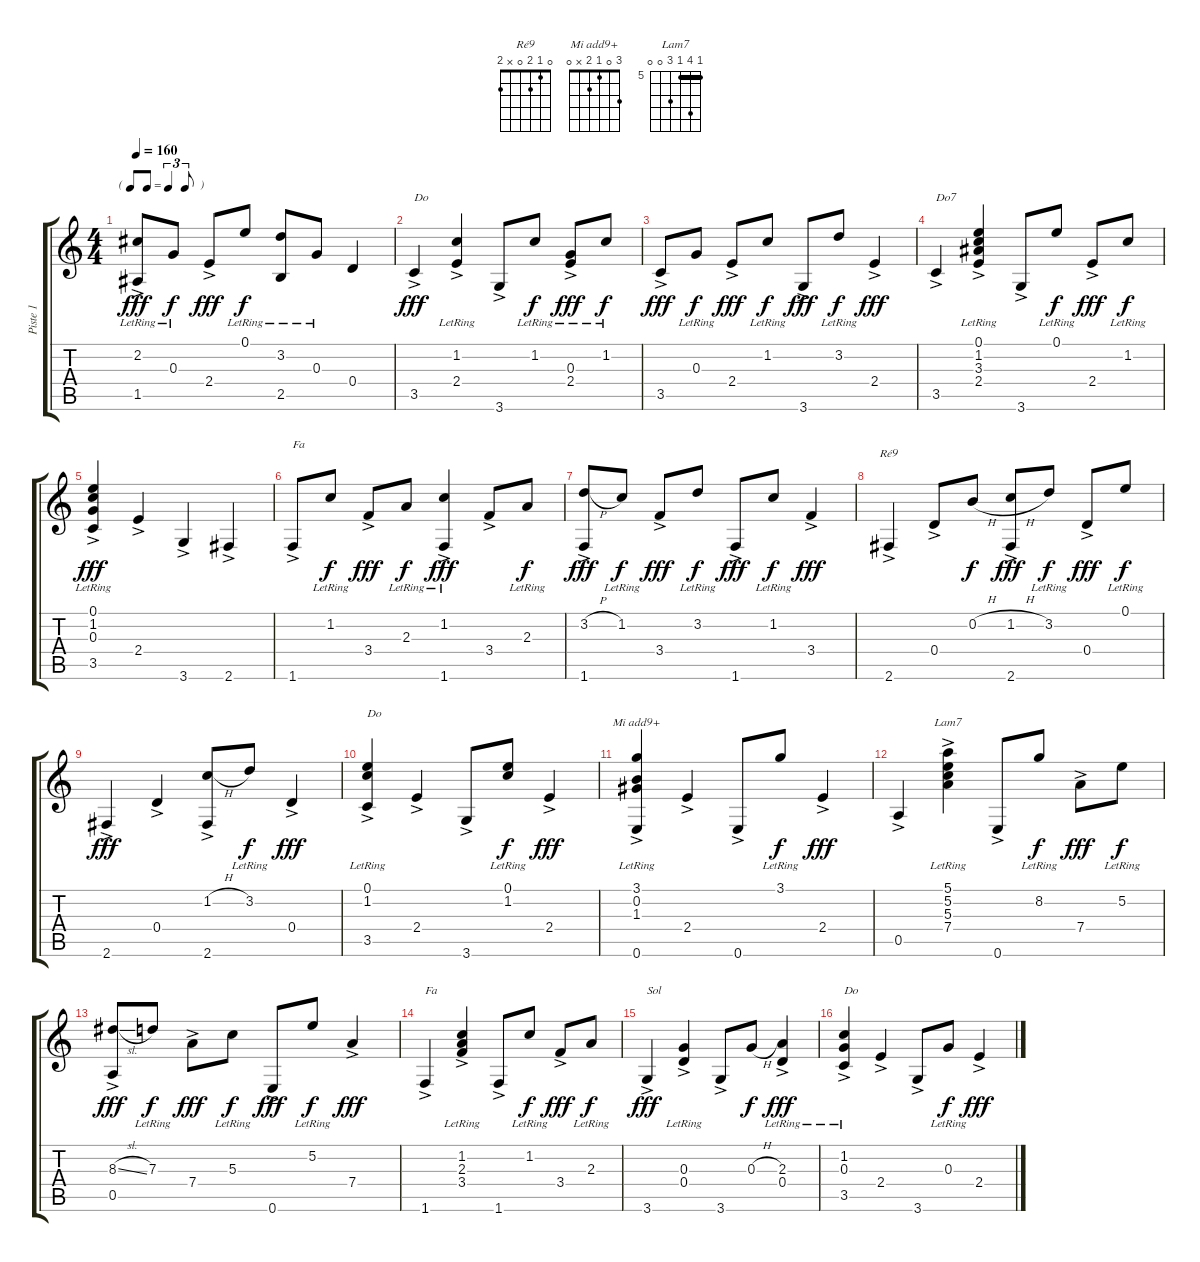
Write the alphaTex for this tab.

\track ("Piste 1" "Piste 1") {instrument acousticguitarnylon}
\staff {score tabs}
\tuning (E4 B3 G3 D3 A2 E2) {hide}
\chord ("Ré9" 0 1 2 0 x 2)
\chord ("Mi add9+" 3 0 1 2 x 0)
\chord ("Lam7" 5 8 5 7 0 0) {firstfret 5 barre 5}
\ts (4 4)
\tf triplet8th
\tempo 160
\clef g2
\ks c
(2.2{lr} 1.5{ac}).8{dy fff} 0.3{lr}.8{dy f} 2.4{ac}.8{dy fff} 0.1{lr}.8{dy f} (3.2{lr} 2.5).8 0.3{lr}.8 0.4.4 |
3.5{ac}.4{txt "Do" dy fff} (1.2{lr} 2.4{ac}).4 3.6{ac}.8 1.2{lr}.8{dy f} (0.3{lr} 2.4{ac}).8{dy fff} 1.2{lr}.8{dy f} |
3.5{ac}.8{dy fff} 0.3{lr}.8{dy f} 2.4{ac}.8{dy fff} 1.2{lr}.8{dy f} 3.6{ac}.8{dy fff} 3.2{lr}.8{dy f} 2.4{ac}.4{dy fff} |
3.5{ac}.4{txt "Do7"} (0.1{lr} 1.2{lr} 3.3{lr} 2.4{ac}).4 3.6{ac}.8 0.1{lr}.8{dy f} 2.4{ac}.8{dy fff} 1.2{lr}.8{dy f} |
(0.1{lr} 1.2{lr} 0.3{lr} 3.5{ac}).4{dy fff} 2.4{ac}.4 3.6{ac}.4 2.6{ac}.4 |
1.6{ac}.8{txt "Fa"} 1.2{lr}.8{dy f} 3.4{ac}.8{dy fff} 2.3{lr}.8{dy f} (1.2{lr} 1.6{ac}).4{dy fff} 3.4{ac}.8 2.3{lr}.8{dy f} |
(3.2{h} 1.6{ac}).8{dy fff} 1.2{lr}.8{dy f} 3.4{ac}.8{dy fff} 3.2{lr}.8{dy f} 1.6{ac}.8{dy fff} 1.2{lr}.8{dy f} 3.4{ac}.4{dy fff} |
2.6{ac}.4{ch "Ré9"} 0.4{ac}.8 0.2{h}.8{dy f} (1.2{h} 2.6{ac}).8{dy fff} 3.2{lr}.8{dy f} 0.4{ac}.8{dy fff} 0.1{lr}.8{dy f} |
2.6{ac}.4{dy fff} 0.4{ac}.4 (1.2{h} 2.6{ac}).8 3.2{lr}.8{dy f} 0.4{ac}.4{dy fff} |
(0.1{lr} 1.2{lr} 3.5{ac}).4{txt "Do"} 2.4{ac}.4 3.6{ac}.8 (0.1{lr} 1.2{lr}).8{dy f} 2.4{ac}.4{dy fff} |
(3.1{lr} 0.2{lr} 1.3{lr} 0.6{ac}).4{ch "Mi add9+"} 2.4{ac}.4 0.6{ac}.8 3.1{lr}.8{dy f} 2.4{ac}.4{dy fff} |
0.5{ac}.4 (5.1{lr} 5.2{lr} 5.3{lr} 7.4{ac}).4{ch "Lam7"} 0.6{ac}.8 8.2{lr}.8{dy f} 7.4{ac}.8{dy fff} 5.2{lr}.8{dy f} |
(8.3{sl} 0.5{ac}).8{dy fff} 7.3{lr}.8{dy f} 7.4{ac}.8{dy fff} 5.3{lr}.8{dy f} 0.6{ac}.8{dy fff} 5.2{lr}.8{dy f} 7.4{ac}.4{dy fff} |
1.6{ac}.4{txt "Fa"} (1.2{lr} 2.3{lr} 3.4{ac}).4 1.6{ac}.8 1.2{lr}.8{dy f} 3.4{ac}.8{dy fff} 2.3{lr}.8{dy f} |
3.6{ac}.4{txt "Sol" dy fff} (0.3{lr} 0.4{ac}).4 3.6{ac}.8 0.3{h}.8{dy f} (2.3{lr} 0.4{ac}).4{dy fff} |
(1.2{lr} 0.3{lr} 3.5{ac}).4{txt "Do"} 2.4{ac}.4 3.6{ac}.8 0.3{lr}.8{dy f} 2.4{ac}.4{dy fff}
